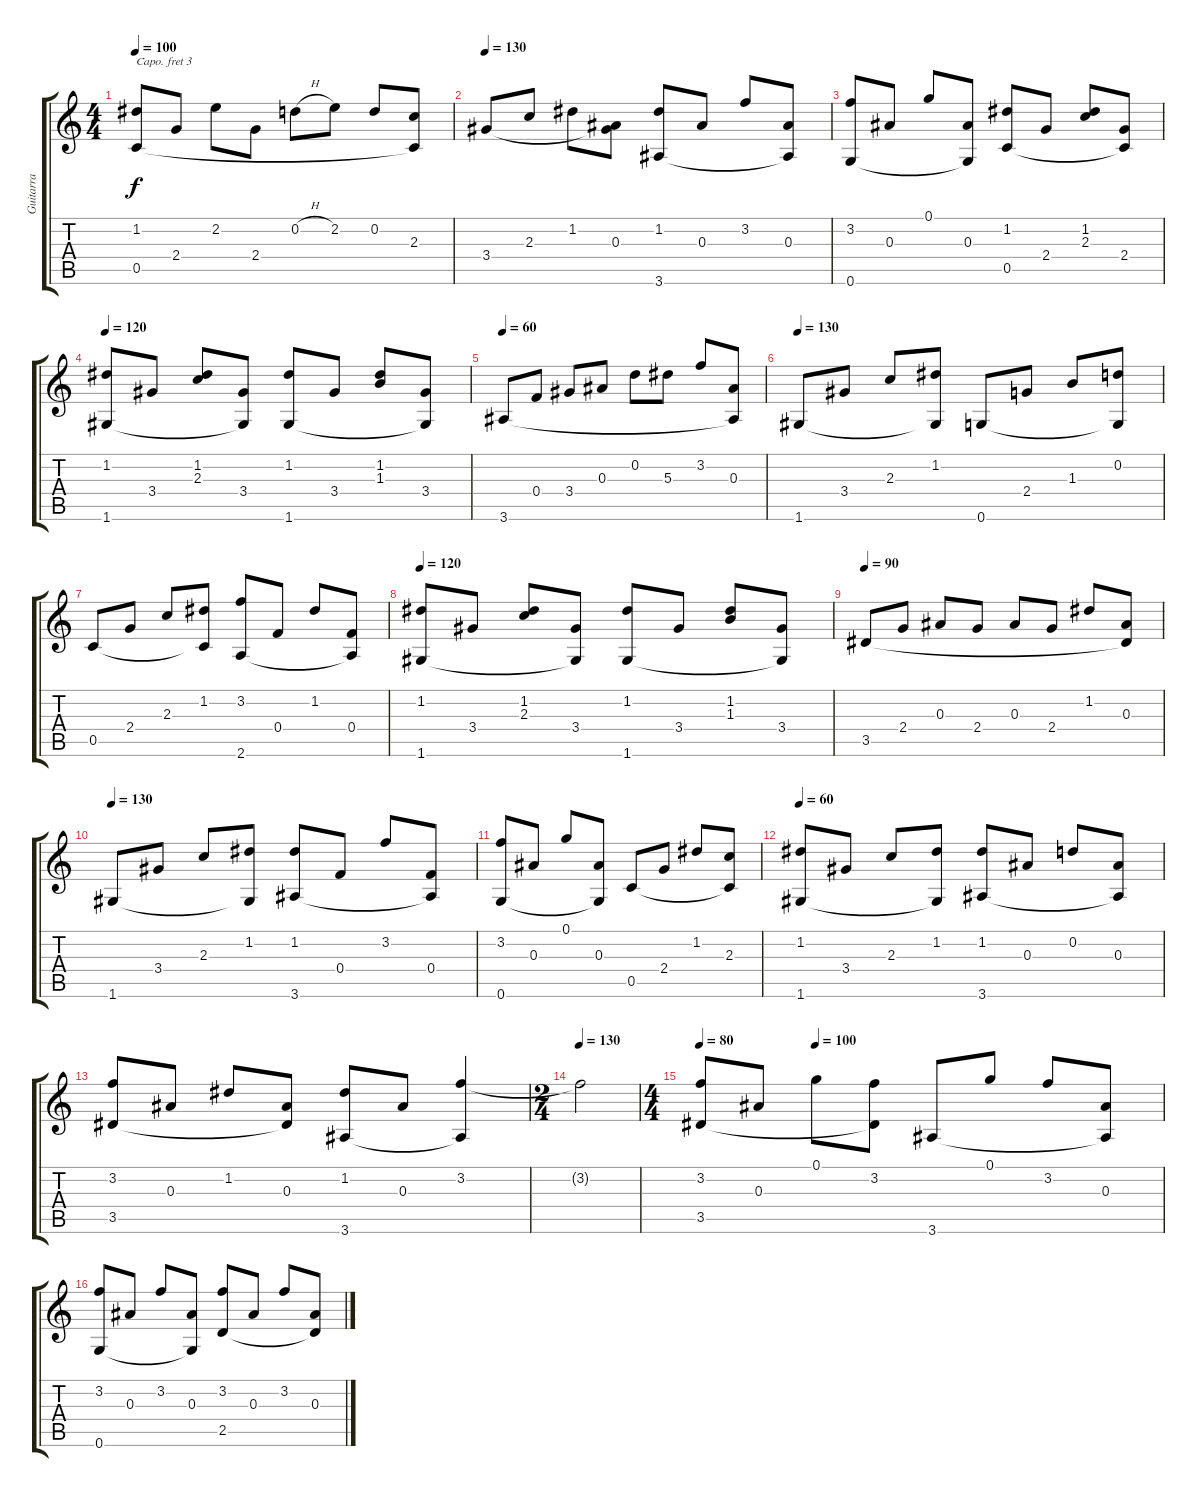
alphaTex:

\track ("Guitarra" "Guitarra") {instrument acousticguitarnylon}
\staff {score tabs}
\capo 3
\tuning (E4 B3 G3 D3 A2 E2) {hide}
\ts (4 4)
\tempo 100
\clef g2
\ks c
(1.2 0.5).8{dy f} 2.4.8 2.2.8 2.4.8 0.2{h}.8 2.2.8 0.2.8 (2.3 0.5{t}).8 |
\tempo 130
3.4.8 2.3.8 1.2.8 (0.3 3.4{t}).8 (1.2 3.6).8 0.3.8 3.2.8 (0.3 3.6{t}).8 |
(3.2 0.6).8 0.3.8 0.1.8 (0.3 0.6{t}).8 (1.2 0.5).8 2.4.8 (1.2 2.3).8 (2.4 0.5{t}).8 |
\tempo 120
(1.2 1.6).8 3.4.8 (1.2 2.3).8 (3.4 1.6{t}).8 (1.2 1.6).8 3.4.8 (1.2 1.3).8 (3.4 1.6{t}).8 |
\tempo 60
3.6.8 0.4.8 3.4.8 0.3.8 0.2.8 5.3.8 3.2.8 (0.3 3.6{t}).8 |
\tempo 130
1.6.8 3.4.8 2.3.8 (1.2 1.6{t}).8 0.6.8 2.4.8 1.3.8 (0.2 0.6{t}).8 |
0.5.8 2.4.8 2.3.8 (1.2 0.5{t}).8 (3.2 2.6).8 0.4.8 1.2.8 (0.4 2.6{t}).8 |
\tempo 120
(1.2 1.6).8 3.4.8 (1.2 2.3).8 (3.4 1.6{t}).8 (1.2 1.6).8 3.4.8 (1.2 1.3).8 (3.4 1.6{t}).8 |
\tempo 90
3.5.8 2.4.8 0.3.8 2.4.8 0.3.8 2.4.8 1.2.8 (0.3 3.5{t}).8 |
\tempo 130
1.6.8 3.4.8 2.3.8 (1.2 1.6{t}).8 (1.2 3.6).8 0.4.8 3.2.8 (0.4 3.6{t}).8 |
(3.2 0.6).8 0.3.8 0.1.8 (0.3 0.6{t}).8 0.5.8 2.4.8 1.2.8 (2.3 0.5{t}).8 |
\tempo 60
(1.2 1.6).8 3.4.8 2.3.8 (1.2 1.6{t}).8 (1.2 3.6).8 0.3.8 0.2.8 (0.3 3.6{t}).8 |
(3.2 3.5).8 0.3.8 1.2.8 (0.3 3.5{t}).8 (1.2 3.6).8 0.3.8 (3.2 3.6{t}).4 |
\ts (2 4)
\tempo 130
3.2{t}.2 |
\ts (4 4)
\tempo 80
\tempo (100 0.25)
(3.2 3.5).8 0.3.8 0.1.8 (3.2 3.5{t}).8 3.6.8 0.1.8 3.2.8 (0.3 3.6{t}).8 |
(3.2 0.6).8 0.3.8 3.2.8 (0.3 0.6{t}).8 (3.2 2.5).8 0.3.8 3.2.8 (0.3 2.5{t}).8
